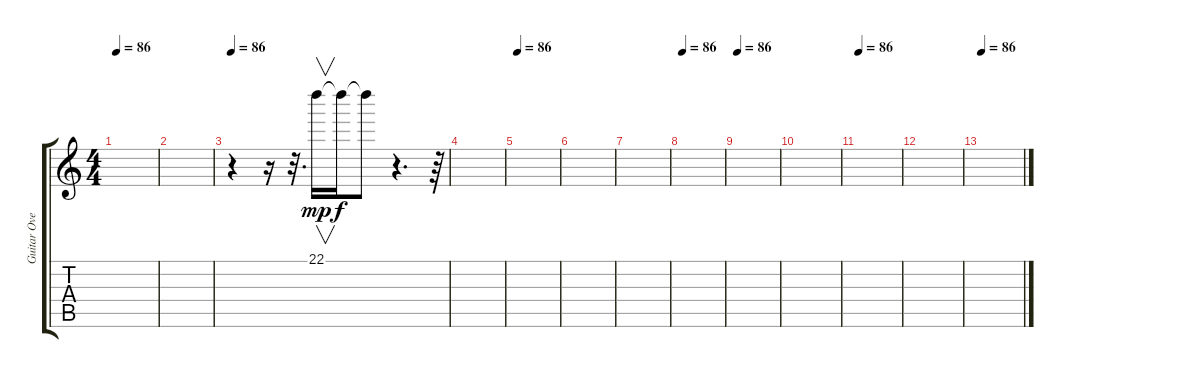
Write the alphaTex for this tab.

\track ("Guitar Overdubs " "Guitar Ove") {instrument overdrivenguitar}
\staff {score tabs}
\tuning (E4 B3 G3 D3 A2 E2) {hide}
\ts (4 4)
\tempo 86
\clef g2
\ks c
|
|
\tempo 86
r.4 r.16 r.32{d} 22.1.16{v dy mp} 22.1{t}.16{dy f} 22.1{t}.8 r.4{d} r.64 |
|
\tempo 86
|
|
|
\tempo 86
|
\tempo 86
|
|
\tempo 86
|
|
\tempo 86
